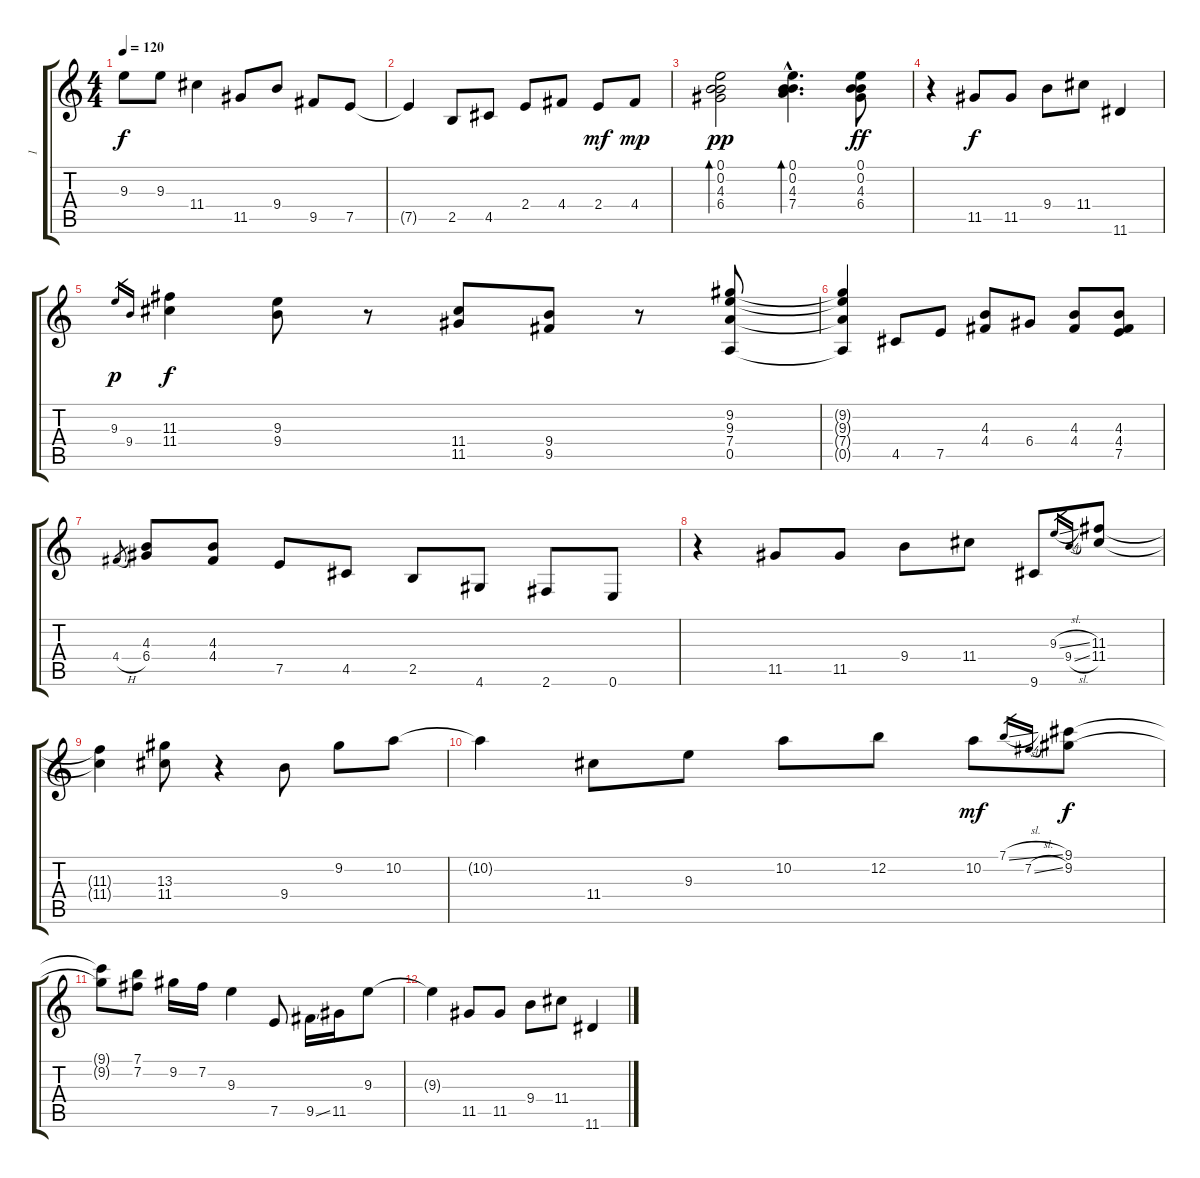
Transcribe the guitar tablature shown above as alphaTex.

\track ("1" "1") {instrument acousticguitarnylon}
\staff {score tabs}
\tuning (E4 B3 G3 D3 A2 E2) {hide}
\ts (4 4)
\tempo 120
\clef g2
\ks c
9.3{t}.8{dy f} 9.3.8 11.4.4 11.5.8 9.4.8 9.5.8 7.5.8 |
7.5{t}.4 2.5.8 4.5.8 2.4.8 4.4.8 2.4.8{dy mf} 4.4.8{dy mp} |
(0.1 0.2 4.3 6.4).2{bd 120 dy pp} (0.1{hac} 0.2{hac} 4.3{hac} 7.4{hac}).4{d bd 120} (0.1 0.2 4.3 6.4).8{dy ff} |
r.4 11.5.8{dy f} 11.5.8 9.4.8 11.4.8 11.6.4 |
9.3.16{gr dy p} 9.4.16{gr} (11.3 11.4).4{dy f} (9.3 9.4).8 r.8 (11.4 11.5).8 (9.4 9.5).8 r.8 (9.2 9.3 7.4 0.5).8 |
(9.2{t} 9.3{t} 7.4{t} 0.5{t}).4 4.5.8 7.5.8 (4.3 4.4).8 6.4.8 (4.3 4.4).8 (4.3 4.4 7.5).8 |
4.4{h}.8{gr} (4.3 6.4).8 (4.3 4.4).8 7.5.8 4.5.8 2.5.8 4.6.8 2.6.8 0.6.8 |
r.4 11.5.8 11.5.8 9.4.8 11.4.8 9.6.8 9.3{sl}.16{gr} 9.4{sl}.16{gr} (11.3 11.4).8 |
(11.3{t} 11.4{t}).4 (13.3 11.4).8 r.4 9.4.8 9.2.8 10.2.8 |
10.2{t}.4 11.4.8 9.3.8 10.2.8 12.2.8 10.2.8{dy mf} 7.1{sl}.16{gr} 7.2{sl}.16{gr} (9.1 9.2).8{dy f} |
(9.1{t} 9.2{t}).8 (7.1 7.2).8 9.2.16 7.2.16 9.3.4 7.5.8 9.5{ss}.16 11.5.16 9.3.8 |
9.3{t}.4 11.5.8 11.5.8 9.4.8 11.4.8 11.6.4
